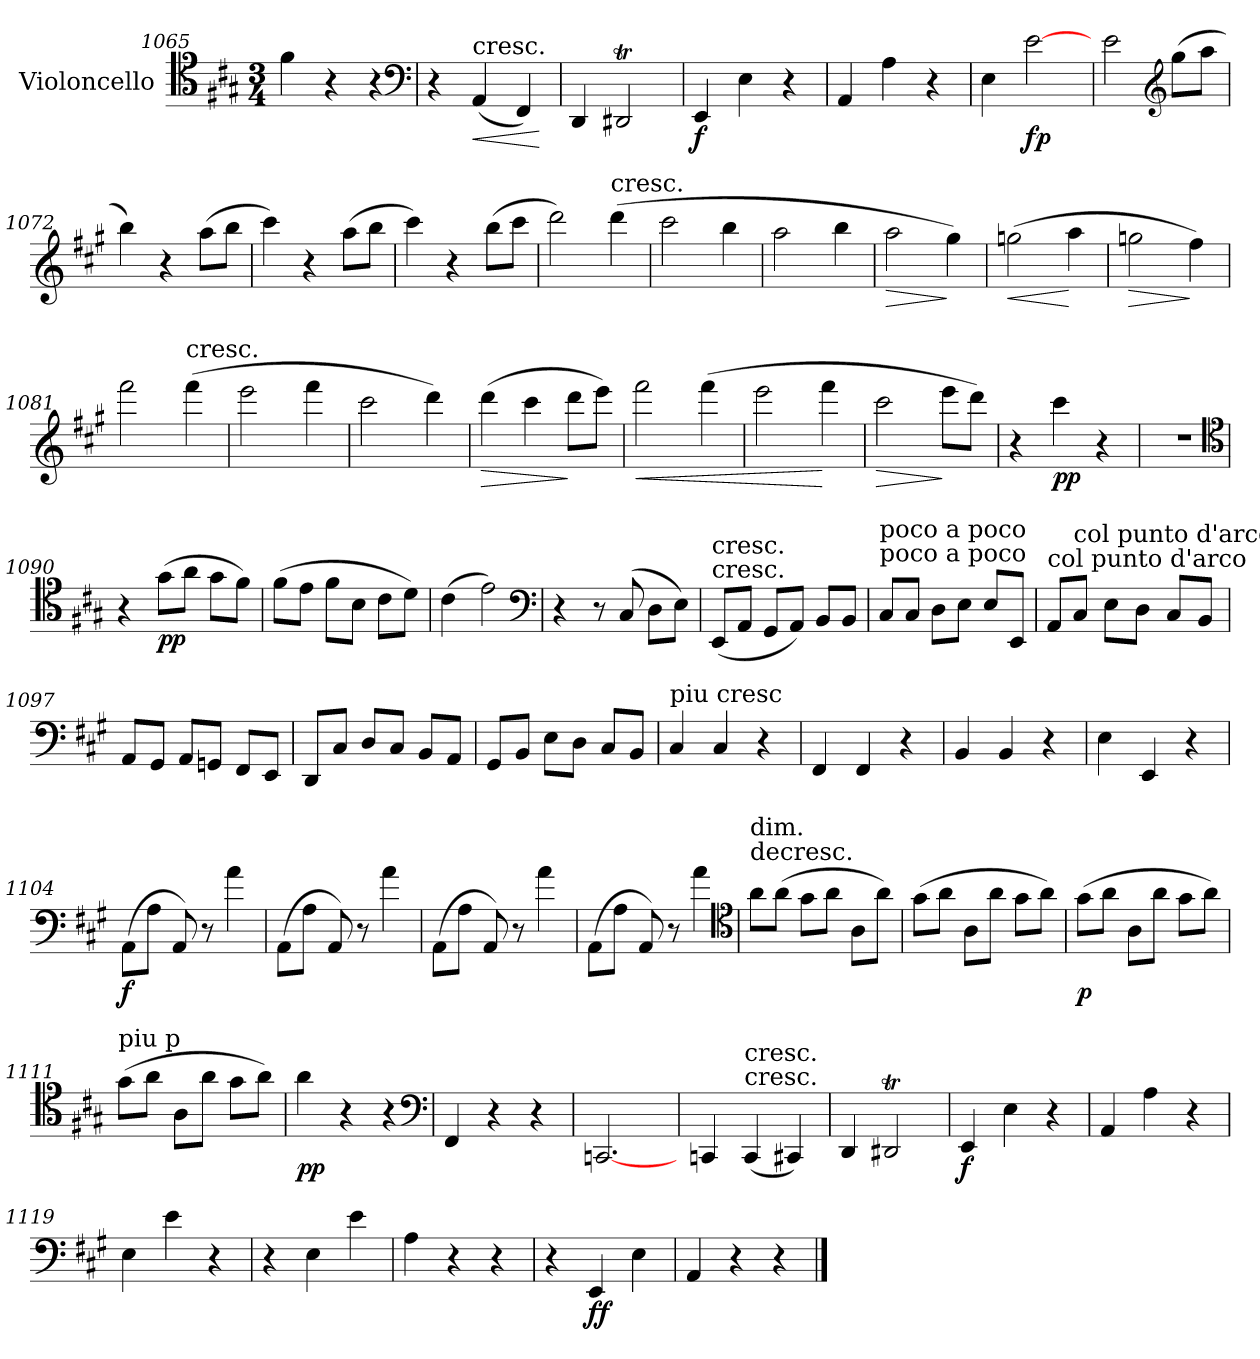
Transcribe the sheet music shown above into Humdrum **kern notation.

**kern	**dynam
*part1	*part1
*staff1	*staff1
*I"Violoncello	*
*I'Vc	*
*clefC4	*
*k[f#c#g#]	*
*A:	*
*M3/4	*
=1065	=1065
4f#	.
4r	.
4r	.
*clefF4	*
=1066	=1066
4r	.
!LO:TX:a:t=cresc.	!
!	!LO:HP:b
(4AA	<
4FF#)	.
.	[
=1067	=1067
4DD	.
2DD#Xt	.
=1068	=1068
4EE	f
4E	.
4r	.
=1069	=1069
4AA	.
4A	.
4r	.
=1070	=1070
4E	.
[2e	fp
=1071	=1071
2e	.
*clefG2	*
(8gg#\L	.
8aa\J	.
=1072	=1072
4bb)	.
4r	.
(8aa\L	.
8bb\J	.
=1073	=1073
4ccc#)	.
4r	.
(8aa\L	.
8bb\J	.
=1074	=1074
4ccc#)	.
4r	.
(8bb\L	.
8ccc#\J	.
=1075	=1075
2ddd)	.
!LO:TX:t=cresc.	!
(4ddd	.
=1076	=1076
2ccc#	.
4bb	.
=1077	=1077
2aa	.
4bb	.
=1078	=1078
!	!LO:HP:b
2aa	>
4gg#)	]
=1079	=1079
!	!LO:HP:b
(2ggn	<
4aa	[
=1080	=1080
!	!LO:HP:b
2ggn	>
4ff#)	]
=1081	=1081
2fff#	.
!LO:TX:t=cresc.	!
(4fff#	.
=1082	=1082
2eee	.
4fff#	.
=1083	=1083
2ccc#	.
4ddd)	.
=1084	=1084
!	!LO:HP:b
(4ddd	>
4ccc#	.
8ddd\L	]
8eee\J)	.
=1085	=1085
!	!LO:HP:b
2fff#	<
(4fff#	.
=1086	=1086
2eee	.
4fff#	[
=1087	=1087
!	!LO:HP:b
2ccc#	>
8eee\L	]
8ddd\J)	.
=1088	=1088
4r	.
4ccc#	pp
4r	.
=1089	=1089
2.r	.
*clefC4	*
=1090	=1090
4r	.
(8g#\L	pp
8a\J	.
8g#\L	.
8f#\J)	.
=1091	=1091
(8f#\L	.
8e\J	.
8f#\L	.
8B\J	.
8c#\L	.
8d\J)	.
=1092	=1092
(4c#	.
2e)	.
*clefF4	*
=1093	=1093
4r	.
8r	.
(8C#	.
8D\L	.
8E\J)	.
=1094	=1094
!LO:TX:t=cresc.	!
!LO:TX:a:t=cresc.	!
(8EE/L	.
8AA/J	.
8GG#/L	.
8AA/J)	.
8BB/L	.
8BB/J	.
=1095	=1095
!LO:TX:a:t=poco a poco	!
!LO:TX:a:t=poco a poco	!
8C#/L	.
8C#/J	.
8D\L	.
8E\J	.
8E/L	.
8EE/J	.
=1096	=1096
!LO:TX:a:t=col punto d'arco	!
8AA/L	.
!LO:TX:a:t=col punto d'arco	!
8C#/J	.
8E\L	.
8D\J	.
8C#/L	.
8BB/J	.
=1097	=1097
8AA/L	.
8GG#/J	.
8AA/L	.
8GGn/J	.
8FF#/L	.
8EE/J	.
=1098	=1098
8DD/L	.
8C#/J	.
8D/L	.
8C#/J	.
8BB/L	.
8AA/J	.
=1099	=1099
8GG#/L	.
8BB/J	.
8E\L	.
8D\J	.
8C#/L	.
8BB/J	.
=1100	=1100
!LO:TX:a:t=piu cresc	!
4C#	.
4C#	.
4r	.
=1101	=1101
4FF#	.
4FF#	.
4r	.
=1102	=1102
4BB	.
4BB	.
4r	.
=1103	=1103
4E	.
4EE	.
4r	.
=1104	=1104
(8AA\L	f
8A\J	.
8AA)	.
8r	.
4a	.
=1105	=1105
(8AA\L	.
8A\J	.
8AA)	.
8r	.
4a	.
=1106	=1106
(8AA\L	.
8A\J	.
8AA)	.
8r	.
4a	.
=1107	=1107
(8AA\L	.
8A\J	.
8AA)	.
8r	.
4a	.
*clefC4	*
=1108	=1108
!LO:TX:t=decresc.	!
!LO:TX:a:t=dim.	!
8a\L	.
(8a\J	.
8g#\L	.
8a\J	.
8A\L	.
8a\J)	.
=1109	=1109
(8g#\L	.
8a\J	.
8A\L	.
8a\J	.
8g#\L	.
8a\J)	.
=1110	=1110
(8g#\L	p
8a\J	.
8A\L	.
8a\J	.
8g#\L	.
8a\J)	.
=1111	=1111
!LO:TX:a:t=piu p	!
(8g#\L	.
8a\J	.
8A\L	.
8a\J	.
8g#\L	.
8a\J)	.
=1112	=1112
4a	pp
4r	.
4r	.
*clefF4	*
=1113	=1113
4FF#	.
4r	.
4r	.
=1114	=1114
[2.CCn	.
=1115	=1115
4CCn	.
!LO:TX:t=cresc.	!
!LO:TX:a:t=cresc.	!
(4CC	.
4CC#X)	.
=1116	=1116
4DD	.
2DD#Xt	.
=1117	=1117
4EE	f
4E	.
4r	.
=1118	=1118
4AA	.
4A	.
4r	.
=1119	=1119
4E	.
4e	.
4r	.
=1120	=1120
4r	.
4E	.
4e	.
=1121	=1121
4A	.
4r	.
4r	.
=1122	=1122
4r	.
4EE	ff
4E	.
=1123	=1123
4AA	.
4r	.
4r	.
==	==
*-	*-
